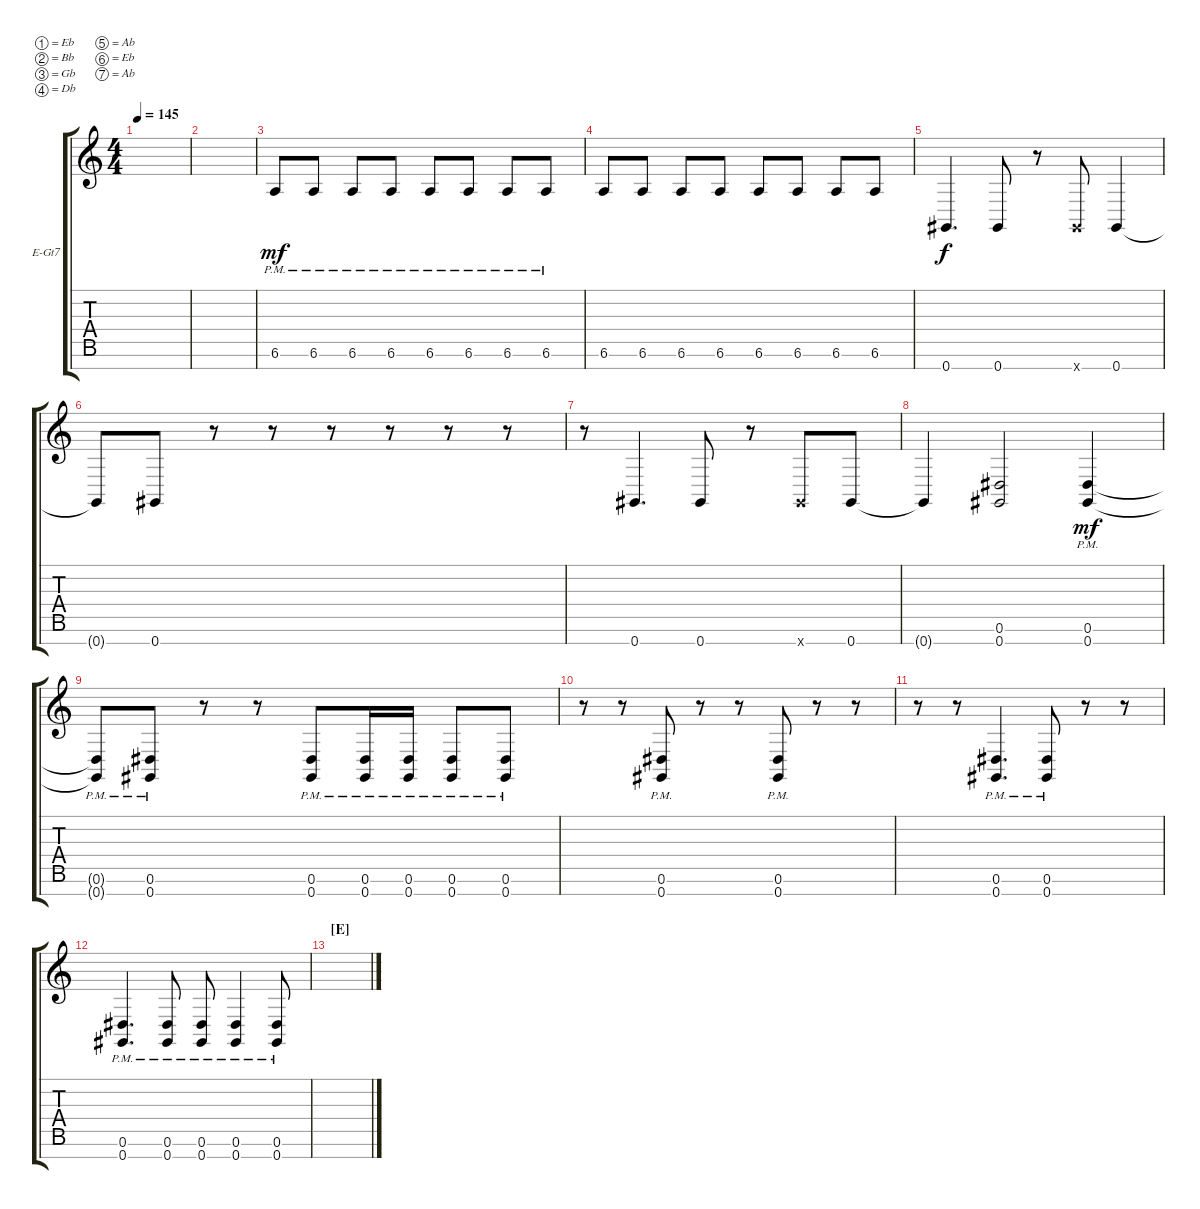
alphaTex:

\defaultSystemsLayout 4
\bracketExtendMode groupsimilarinstruments
\firstSystemTrackNameOrientation horizontal
\otherSystemsTrackNameOrientation horizontal
\track ("Guitar 2" "E-Gt7") {instrument distortionguitar}
\staff {score tabs}
\tuning (Eb4 Bb3 Gb3 Db3 Ab2 Eb2 Ab1)
\ts (4 4)
\tempo 145
\clef g2
\ks c
|
|
6.6{pm}.8{dy mf} 6.6{pm}.8 6.6{pm}.8 6.6{pm}.8 6.6{pm}.8 6.6{pm}.8 6.6{pm}.8 6.6{pm}.8 |
6.6.8 6.6.8 6.6.8 6.6.8 6.6.8 6.6.8 6.6.8 6.6.8 |
0.7.4{d dy f} 0.7.8 r.8 0.7{x}.8 0.7.4 |
0.7{t}.8 0.7.8 r.8 r.8 r.8 r.8 r.8 r.8 |
r.8 0.7.4{d} 0.7.8 r.8 0.7{x}.8 0.7.8 |
0.7{t}.4 (0.7 0.6).2 (0.7{pm} 0.6{pm}).4{dy mf} |
(0.7{pm t} 0.6{pm t}).8 (0.7{pm} 0.6{pm}).8 r.8 r.8 (0.7{pm} 0.6{pm}).8 (0.7{pm} 0.6{pm}).16 (0.7{pm} 0.6{pm}).16 (0.7{pm} 0.6{pm}).8 (0.7{pm} 0.6{pm}).8 |
r.8 r.8 (0.7{pm} 0.6{pm}).8 r.8 r.8 (0.7{pm} 0.6{pm}).8 r.8 r.8 |
r.8 r.8 (0.7{pm} 0.6{pm}).4{d} (0.6{pm} 0.7{pm}).8 r.8 r.8 |
(0.7{pm} 0.6{pm}).4{d} (0.7{pm} 0.6{pm}).8 (0.7{pm} 0.6{pm}).8 (0.6{pm} 0.7{pm}).4 (0.7{pm} 0.6{pm}).8 |
\section ("E" "")
